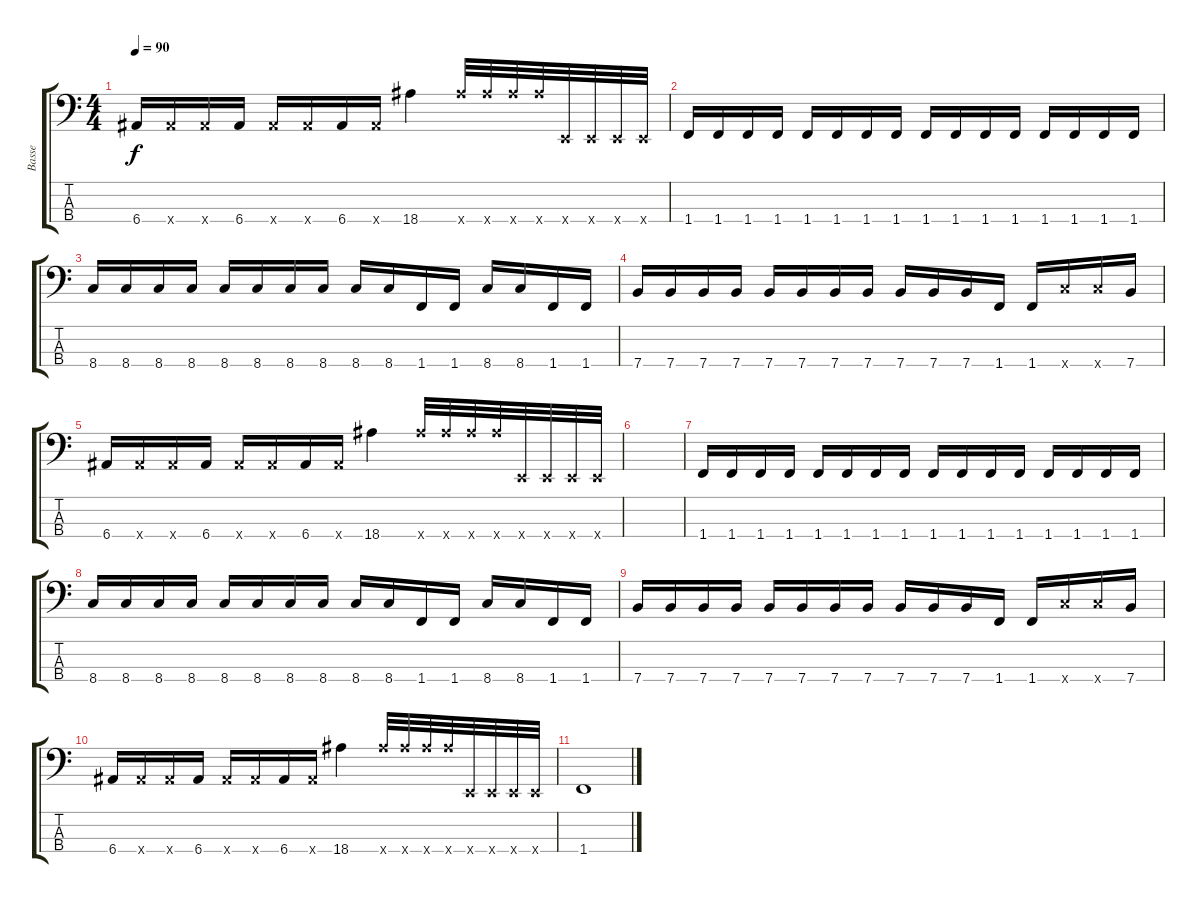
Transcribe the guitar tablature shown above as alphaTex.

\track ("Basse" "Basse") {instrument electricbasspick}
\staff {score tabs}
\tuning (G2 D2 A1 E1) {hide}
\ts (4 4)
\tempo 90
\clef f4
\ks c
6.4.16{dy f} 6.4{x}.16 6.4{x}.16 6.4.16 6.4{x}.16 6.4{x}.16 6.4.16 6.4{x}.16 18.4.4 18.4{x}.32 18.4{x}.32 18.4{x}.32 18.4{x}.32 0.4{x}.32 0.4{x}.32 0.4{x}.32 0.4{x}.32 |
1.4.16 1.4.16 1.4.16 1.4.16 1.4.16 1.4.16 1.4.16 1.4.16 1.4.16 1.4.16 1.4.16 1.4.16 1.4.16 1.4.16 1.4.16 1.4.16 |
8.4.16 8.4.16 8.4.16 8.4.16 8.4.16 8.4.16 8.4.16 8.4.16 8.4.16 8.4.16 1.4.16 1.4.16 8.4.16 8.4.16 1.4.16 1.4.16 |
7.4.16 7.4.16 7.4.16 7.4.16 7.4.16 7.4.16 7.4.16 7.4.16 7.4.16 7.4.16 7.4.16 1.4.16 1.4.16 8.4{x}.16 8.4{x}.16 7.4.16 |
6.4.16 6.4{x}.16 6.4{x}.16 6.4.16 6.4{x}.16 6.4{x}.16 6.4.16 6.4{x}.16 18.4.4 18.4{x}.32 18.4{x}.32 18.4{x}.32 18.4{x}.32 0.4{x}.32 0.4{x}.32 0.4{x}.32 0.4{x}.32 |
|
1.4.16 1.4.16 1.4.16 1.4.16 1.4.16 1.4.16 1.4.16 1.4.16 1.4.16 1.4.16 1.4.16 1.4.16 1.4.16 1.4.16 1.4.16 1.4.16 |
8.4.16 8.4.16 8.4.16 8.4.16 8.4.16 8.4.16 8.4.16 8.4.16 8.4.16 8.4.16 1.4.16 1.4.16 8.4.16 8.4.16 1.4.16 1.4.16 |
7.4.16 7.4.16 7.4.16 7.4.16 7.4.16 7.4.16 7.4.16 7.4.16 7.4.16 7.4.16 7.4.16 1.4.16 1.4.16 8.4{x}.16 8.4{x}.16 7.4.16 |
6.4.16 6.4{x}.16 6.4{x}.16 6.4.16 6.4{x}.16 6.4{x}.16 6.4.16 6.4{x}.16 18.4.4 18.4{x}.32 18.4{x}.32 18.4{x}.32 18.4{x}.32 0.4{x}.32 0.4{x}.32 0.4{x}.32 0.4{x}.32 |
1.4.1
